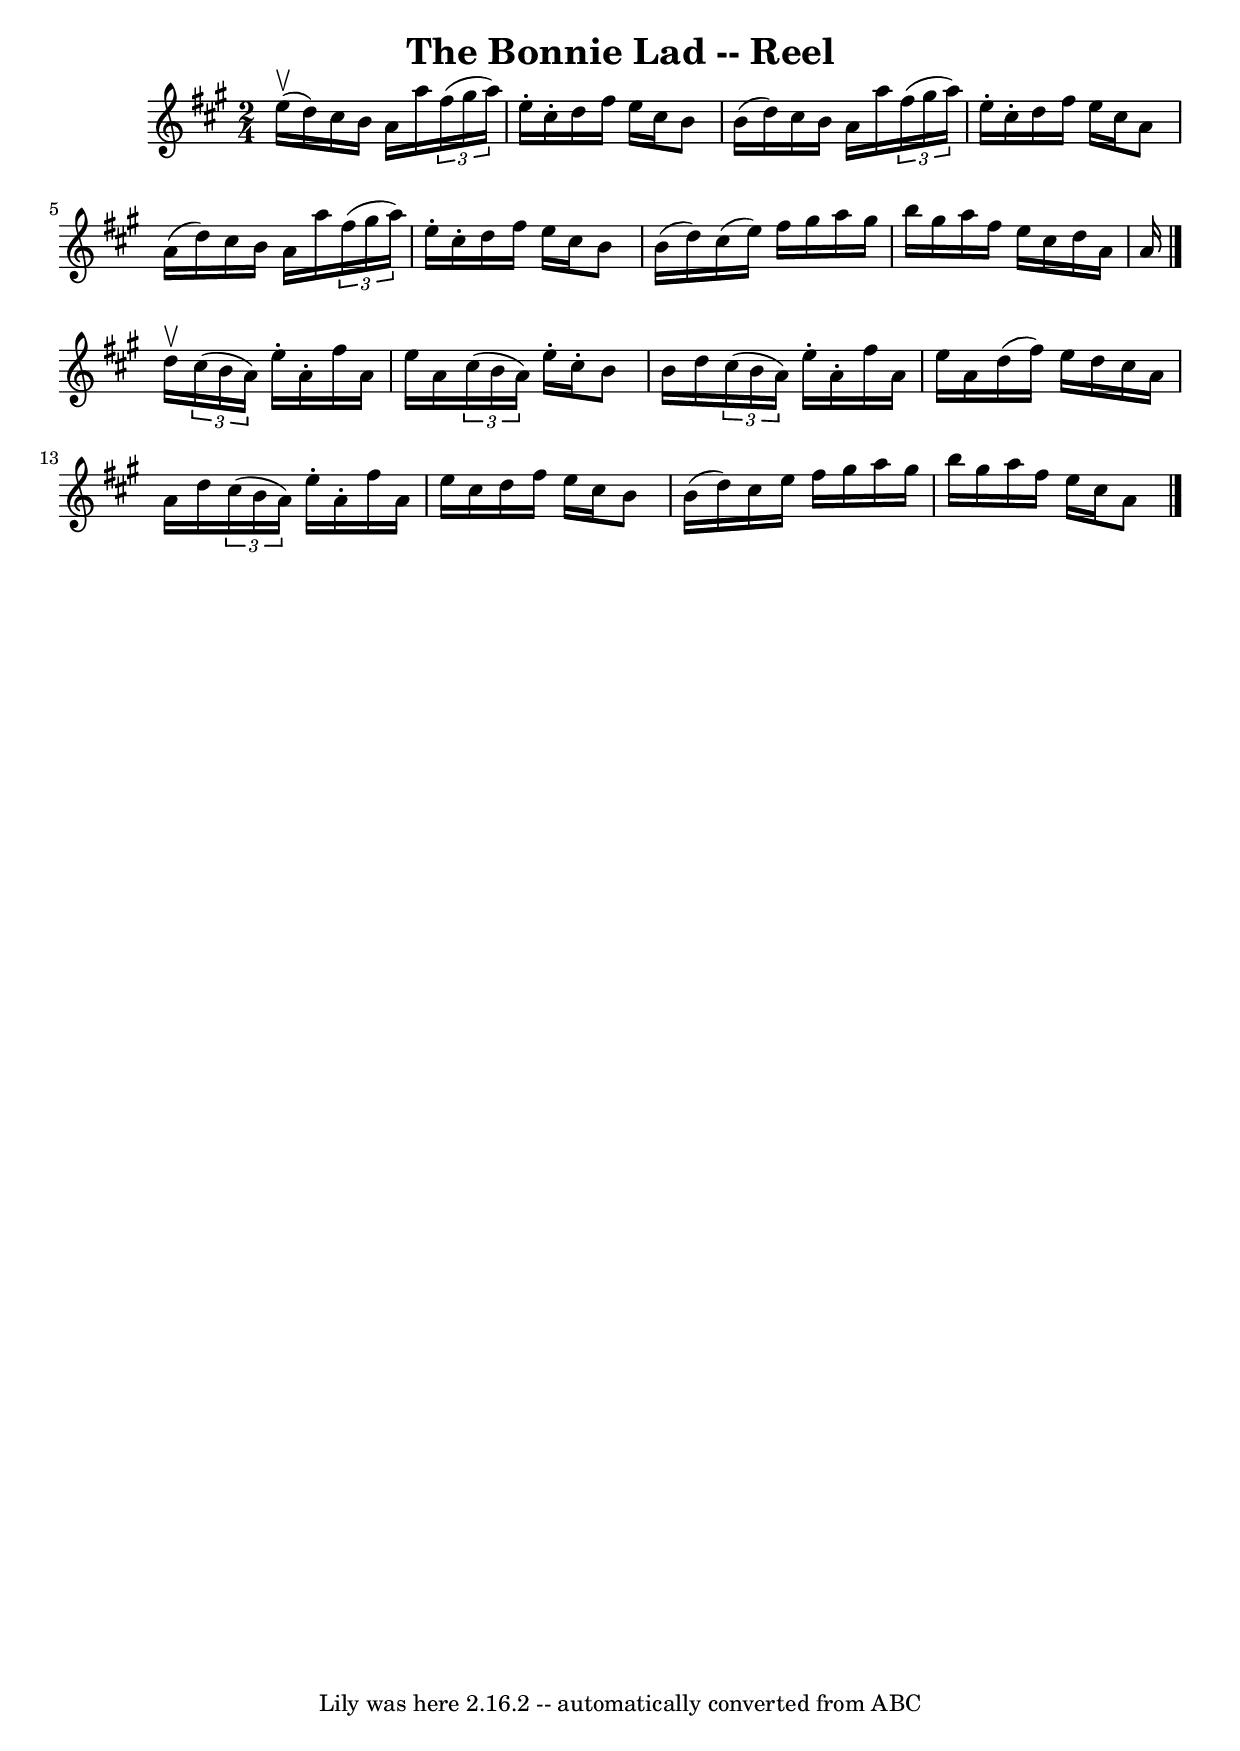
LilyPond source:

\version "2.7.40"
\include "Mammoth.ily"
\header {
	book = "Ryan's Mammoth Collection"
	crossRefNumber = "1"
	footnotes = ""
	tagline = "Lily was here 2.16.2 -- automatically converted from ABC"
	title = "The Bonnie Lad -- Reel"
}
voicedefault =  {
\set Score.defaultBarType = "empty"

\time 2/4 \key a \major e''16^\upbow(d''16) |
 cis''16 b'16 
 a'16 a''16    \times 2/3 { fis''16 (gis''16 a''16) } e''16 
-. cis''16 -. |
 d''16 fis''16 e''16 cis''16 b'8 b'16 
(d''16) |
 cis''16 b'16 a'16 a''16    \times 2/3 {   
fis''16 (gis''16 a''16) } e''16 -. cis''16 -. |
 d''16    
fis''16 e''16 cis''16 a'8 a'16 (d''16) |
 cis''16   
 b'16 a'16 a''16    \times 2/3 { fis''16 (gis''16 a''16) }   
e''16 -. cis''16 -. |
 d''16 fis''16 e''16 cis''16 b'8    
b'16 (d''16) |
 cis''16 (e''16) fis''16 gis''16    
a''16 gis''16 b''16 gis''16  |
 a''16 fis''16 e''16    
cis''16 d''16 a'16 a'16  \bar "|." d''16^\upbow |
   
\times 2/3 { cis''16 (b'16 a'16) } e''16 -. a'16 -. fis''16    
a'16 e''16 a'16  |
   \times 2/3 { cis''16 (b'16 a'16) } 
 e''16 -. cis''16 -. b'8 b'16 d''16  |
   \times 2/3 {   
cis''16 (b'16 a'16) } e''16 -. a'16 -. fis''16 a'16 e''16  
 a'16  |
 d''16 (fis''16) e''16 d''16 cis''16 a'16    
a'16 d''16  |
     \times 2/3 { cis''16 (b'16 a'16) }   
e''16 -. a'16 -. fis''16 a'16 e''16 cis''16  |
 d''16    
fis''16 e''16 cis''16 b'8 b'16 (d''16) |
 cis''16    
e''16 fis''16 gis''16 a''16 gis''16 b''16 gis''16  |
   
a''16 fis''16 e''16 cis''16 a'8    \bar "|."   
}

\score{
    <<

	\context Staff="default"
	{
	    \voicedefault 
	}

    >>
	\layout {
	}
	\midi {}
}
